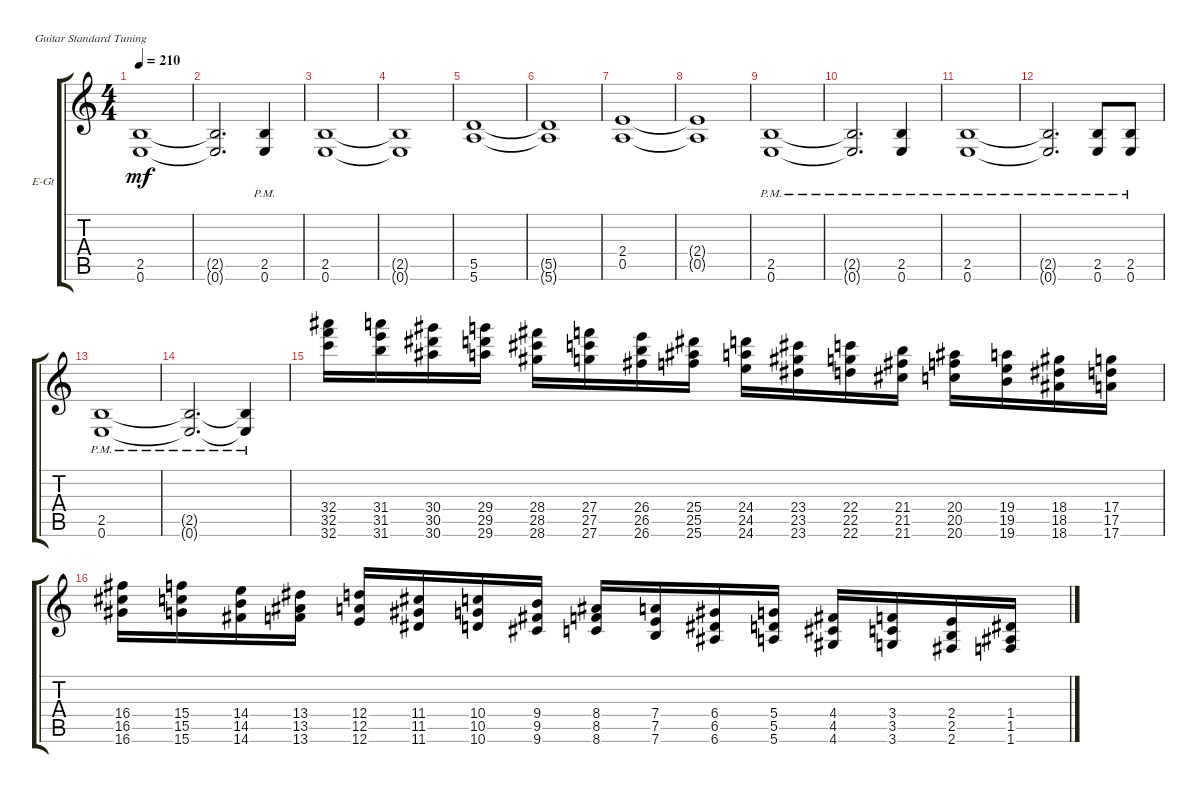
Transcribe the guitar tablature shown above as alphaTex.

\bracketExtendMode groupsimilarinstruments
\firstSystemTrackNameOrientation horizontal
\otherSystemsTrackNameOrientation horizontal
\track ("left" "E-Gt") {instrument distortionguitar}
\staff {score tabs}
\tuning (E4 B3 G3 D3 A2 E2)
\ts (4 4)
\tempo 210
\clef g2
\ks c
(0.6 2.5).1{dy mf} |
(0.6{t} 2.5{t}).2{d} (0.6{pm} 2.5{pm}).4 |
(0.6 2.5).1 |
(0.6{t} 2.5{t}).1 |
(5.5 5.6).1 |
(5.5{t} 5.6{t}).1 |
(0.5 2.4).1 |
(2.4{t} 0.5{t}).1 |
(0.6{pm} 2.5{pm}).1 |
(0.6{pm t} 2.5{pm t}).2{d} (2.5{pm} 0.6{pm}).4 |
(0.6{pm} 2.5{pm}).1 |
(2.5{pm t} 0.6{pm t}).2{d} (0.6{pm} 2.5{pm}).8 (0.6{pm} 2.5{pm}).8 |
(0.6{pm} 2.5{pm}).1 |
(0.6{pm t} 2.5{pm t}).2{d} (2.5{pm t} 0.6{pm t}).4 |
(32.6 32.5 32.4).16 (31.6 31.5 31.4).16 (30.6 30.5 30.4).16 (29.6 29.5 29.4).16 (28.6 28.5 28.4).16 (27.6 27.5 27.4).16 (26.6 26.5 26.4).16 (25.6 25.5 25.4).16 (24.6 24.5 24.4).16 (23.6 23.5 23.4).16 (22.6 22.5 22.4).16 (21.6 21.5 21.4).16 (20.6 20.5 20.4).16 (19.6 19.5 19.4).16 (18.6 18.5 18.4).16 (17.6 17.5 17.4).16 |
(16.6 16.5 16.4).16 (15.6 15.5 15.4).16 (14.6 14.5 14.4).16 (13.6 13.5 13.4).16 (12.6 12.5 12.4).16 (11.6 11.5 11.4).16 (10.6 10.5 10.4).16 (9.6 9.5 9.4).16 (8.6 8.5 8.4).16 (7.6 7.5 7.4).16 (6.6 6.5 6.4).16 (5.6 5.5 5.4).16 (4.6 4.5 4.4).16 (3.6 3.5 3.4).16 (2.6 2.5 2.4).16 (1.6 1.5 1.4).16
